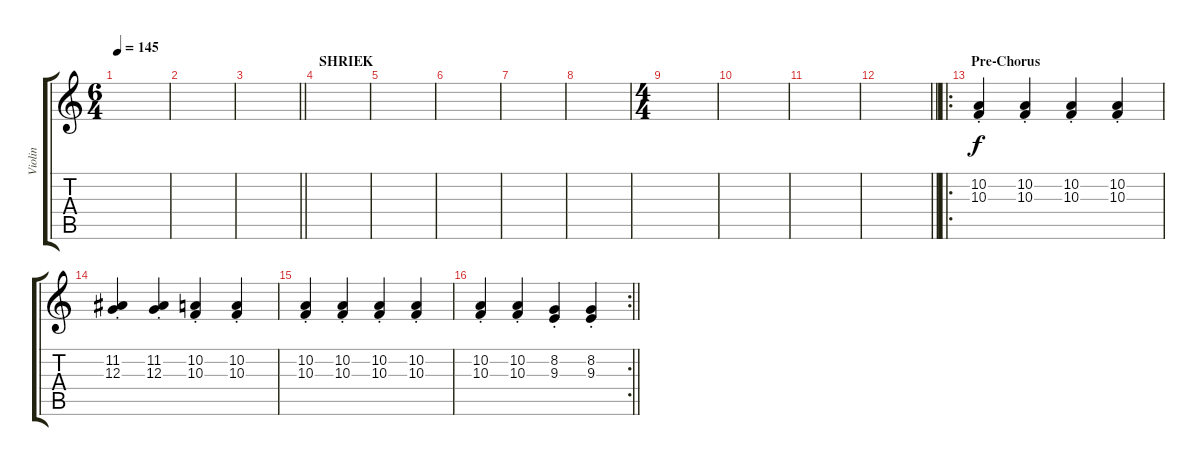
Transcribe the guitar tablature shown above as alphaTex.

\track ("Violin" "Violin") {instrument violin}
\staff {score tabs}
\tuning (E4 B3 G3 D3 A2 D2) {hide}
\ts (6 4)
\tempo 145
\clef g2
\ks c
|
|
\barLineRight lightlight
|
\section ("" "SHRIEK")
|
|
|
|
|
\ts (4 4)
|
|
|
\barLineRight lightlight
|
\ro
\section ("" "Pre-Chorus")
(10.2{st} 10.3{st}).4{volume 8} (10.2{st} 10.3{st}).4 (10.2{st} 10.3{st}).4 (10.2{st} 10.3{st}).4 |
(11.2{st} 12.3{st}).4 (11.2{st} 12.3{st}).4 (10.2{st} 10.3{st}).4 (10.2{st} 10.3{st}).4 |
(10.2{st} 10.3{st}).4 (10.2{st} 10.3{st}).4 (10.2{st} 10.3{st}).4 (10.2{st} 10.3{st}).4 |
\rc 2
\barLineRight lightlight
(10.2{st} 10.3{st}).4 (10.2{st} 10.3{st}).4 (8.2{st} 9.3{st}).4 (8.2{st} 9.3{st}).4
